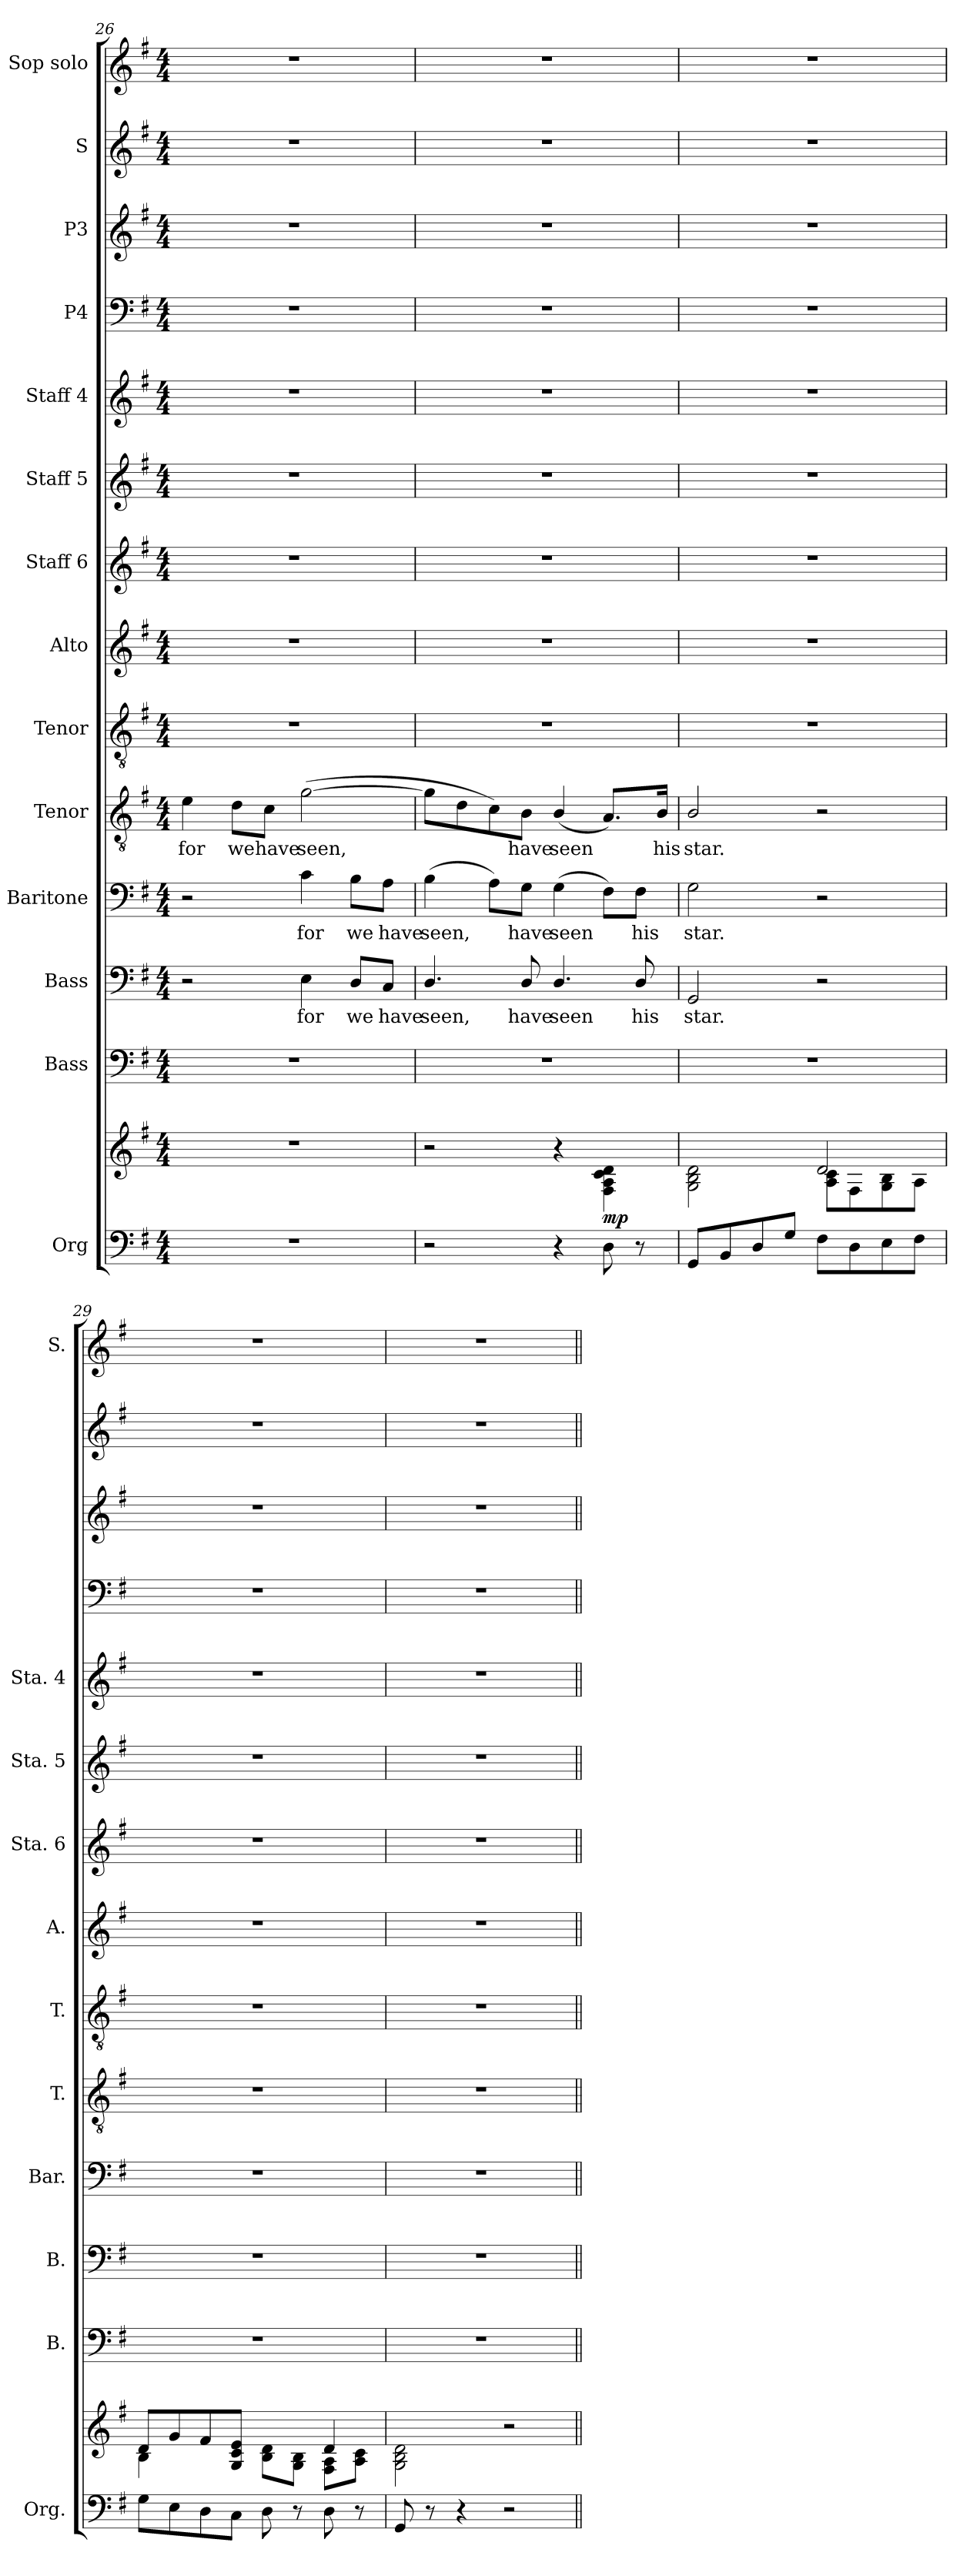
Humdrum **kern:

**kern	**kern	**dynam	**kern	**kern	**text	**kern	**text	**kern	**text	**kern	**kern	**kern	**kern	**kern	**kern	**kern	**kern	**kern
*part14	*part14	*part14	*part13	*part12	*part12	*part11	*part11	*part10	*part10	*part9	*part8	*part7	*part6	*part5	*part4	*part3	*part2	*part1
*staff15	*staff14	*staff14/15	*staff13	*staff12	*staff12	*staff11	*staff11	*staff10	*staff10	*staff9	*staff8	*staff7	*staff6	*staff5	*staff4	*staff3	*staff2	*staff1
*I"Org	*	*	*I"Bass	*I"Bass	*	*I"Baritone	*	*I"Tenor	*	*I"Tenor	*I"Alto	*I"Staff 6	*I"Staff 5	*I"Staff 4	*I"P4	*I"P3	*I"S	*I"Sop solo
*I'Org.	*	*	*I'B.	*I'B.	*	*I'Bar.	*	*I'T.	*	*I'T.	*I'A.	*I'Sta. 6	*I'Sta. 5	*I'Sta. 4	*	*	*	*I'S.
*clefF4	*clefG2	*	*clefF4	*clefF4	*	*clefF4	*	*clefGv2	*	*clefGv2	*clefG2	*clefG2	*clefG2	*clefG2	*clefF4	*clefG2	*clefG2	*clefG2
*	*	*	*	*	*	*	*	*ITrd7c12	*	*ITrd7c12	*	*	*	*	*	*	*	*
*k[f#]	*k[f#]	*	*k[f#]	*k[f#]	*	*k[f#]	*	*k[f#]	*	*k[f#]	*k[f#]	*k[f#]	*k[f#]	*k[f#]	*k[f#]	*k[f#]	*k[f#]	*k[f#]
*G:	*G:	*	*G:	*G:	*	*G:	*	*G:	*	*G:	*G:	*G:	*G:	*G:	*G:	*G:	*G:	*G:
*M4/4	*M4/4	*	*M4/4	*M4/4	*	*M4/4	*	*M4/4	*	*M4/4	*M4/4	*M4/4	*M4/4	*M4/4	*M4/4	*M4/4	*M4/4	*M4/4
=26	=26	=26	=26	=26	=26	=26	=26	=26	=26	=26	=26	=26	=26	=26	=26	=26	=26	=26
!	!	!	!	!	!	!	!	!	!LO:LY:b	!	!	!	!	!	!	!	!	!
1r	1r	.	1r	2r	.	2r	.	4E\	for	1r	1r	1r	1r	1r	1r	1r	1r	1r
!	!	!	!	!	!	!	!	!	!LO:LY:b	!	!	!	!	!	!	!	!	!
.	.	.	.	.	.	.	.	8D\L	we	.	.	.	.	.	.	.	.	.
!	!	!	!	!	!	!	!	!	!LO:LY:b	!	!	!	!	!	!	!	!	!
.	.	.	.	.	.	.	.	8C\J	have	.	.	.	.	.	.	.	.	.
!	!	!	!	!	!LO:LY:b	!	!LO:LY:b	!	!LO:LY:b	!	!	!	!	!	!	!	!	!
.	.	.	.	4E\	for	4c\	for	(>[2G\	seen,	.	.	.	.	.	.	.	.	.
!	!	!	!	!	!LO:LY:b	!	!LO:LY:b	!	!	!	!	!	!	!	!	!	!	!
.	.	.	.	8D/L	we	8B\L	we	.	.	.	.	.	.	.	.	.	.	.
!	!	!	!	!	!LO:LY:b	!	!LO:LY:b	!	!	!	!	!	!	!	!	!	!	!
.	.	.	.	8C/J	have	8A\J	have	.	.	.	.	.	.	.	.	.	.	.
=27	=27	=27	=27	=27	=27	=27	=27	=27	=27	=27	=27	=27	=27	=27	=27	=27	=27	=27
!	!	!	!	!	!LO:LY:b	!	!LO:LY:b	!	!	!	!	!	!	!	!	!	!	!
2r	2r	.	1r	4.D/	seen,	(>4B\	seen,	8G\L]	.	1r	1r	1r	1r	1r	1r	1r	1r	1r
.	.	.	.	.	.	.	.	8D\	.	.	.	.	.	.	.	.	.	.
.	.	.	.	.	.	8A\L)	.	8C\)	.	.	.	.	.	.	.	.	.	.
!	!	!	!	!	!LO:LY:b	!	!LO:LY:b	!	!LO:LY:b	!	!	!	!	!	!	!	!	!
.	.	.	.	8D/	have	8G\J	have	8BB\J	have	.	.	.	.	.	.	.	.	.
!	!	!	!	!	!LO:LY:b	!	!LO:LY:b	!	!LO:LY:b	!	!	!	!	!	!	!	!	!
4r	4r	.	.	4.D/	seen	(>4G\	seen	(<4BB/	seen	.	.	.	.	.	.	.	.	.
!	!	!LO:DY:b	!	!	!	!	!	!	!	!	!	!	!	!	!	!	!	!
8D\	4F#\ 4A\ 4c\ 4d\	mp	.	.	.	8F#\L)	.	8.AA/L)	.	.	.	.	.	.	.	.	.	.
!	!	!	!	!	!LO:LY:b	!	!LO:LY:b	!	!	!	!	!	!	!	!	!	!	!
8r	.	.	.	8D/	his	8F#\J	his	.	.	.	.	.	.	.	.	.	.	.
!	!	!	!	!	!	!	!	!	!LO:LY:b	!	!	!	!	!	!	!	!	!
.	.	.	.	.	.	.	.	16BB/Jk	his	.	.	.	.	.	.	.	.	.
=28	=28	=28	=28	=28	=28	=28	=28	=28	=28	=28	=28	=28	=28	=28	=28	=28	=28	=28
*	*^	*	*	*	*	*	*	*	*	*	*	*	*	*	*	*	*	*
!	!	!	!	!	!	!LO:LY:b	!	!LO:LY:b	!	!LO:LY:b	!	!	!	!	!	!	!	!	!
8GG/L	2G\ 2B\ 2d\	2ryy	.	1r	2GG/	star.	2G\	star.	2BB/	star.	1r	1r	1r	1r	1r	1r	1r	1r	1r
8BB/	.	.	.	.	.	.	.	.	.	.	.	.	.	.	.	.	.	.	.
8D/	.	.	.	.	.	.	.	.	.	.	.	.	.	.	.	.	.	.	.
8G/J	.	.	.	.	.	.	.	.	.	.	.	.	.	.	.	.	.	.	.
8F#\L	2d/	8A\ 8c\L	.	.	2r	.	2r	.	2r	.	.	.	.	.	.	.	.	.	.
8D\	.	8F#\	.	.	.	.	.	.	.	.	.	.	.	.	.	.	.	.	.
8E\	.	8G\ 8B\	.	.	.	.	.	.	.	.	.	.	.	.	.	.	.	.	.
8F#\J	.	8A\J	.	.	.	.	.	.	.	.	.	.	.	.	.	.	.	.	.
=29	=29	=29	=29	=29	=29	=29	=29	=29	=29	=29	=29	=29	=29	=29	=29	=29	=29	=29	=29
8G\L	8d/L	4B\	.	1r	1r	.	1r	.	1r	.	1r	1r	1r	1r	1r	1r	1r	1r	1r
8E\	8g/	.	.	.	.	.	.	.	.	.	.	.	.	.	.	.	.	.	.
8D\	8f#/	2ryy	.	.	.	.	.	.	.	.	.	.	.	.	.	.	.	.	.
8C\J	8G/ 8c/ 8e/J	.	.	.	.	.	.	.	.	.	.	.	.	.	.	.	.	.	.
8D\	8B\ 8d\L	.	.	.	.	.	.	.	.	.	.	.	.	.	.	.	.	.	.
8r	8G\ 8B\J	.	.	.	.	.	.	.	.	.	.	.	.	.	.	.	.	.	.
8D\	4d/	8F#\ 8A\L	.	.	.	.	.	.	.	.	.	.	.	.	.	.	.	.	.
8r	.	8A\ 8c\J	.	.	.	.	.	.	.	.	.	.	.	.	.	.	.	.	.
*	*v	*v	*	*	*	*	*	*	*	*	*	*	*	*	*	*	*	*	*
=30	=30	=30	=30	=30	=30	=30	=30	=30	=30	=30	=30	=30	=30	=30	=30	=30	=30	=30
8GG/	2G\ 2B\ 2d\	.	1r	1r	.	1r	.	1r	.	1r	1r	1r	1r	1r	1r	1r	1r	1r
8r	.	.	.	.	.	.	.	.	.	.	.	.	.	.	.	.	.	.
4r	.	.	.	.	.	.	.	.	.	.	.	.	.	.	.	.	.	.
2r	2r	.	.	.	.	.	.	.	.	.	.	.	.	.	.	.	.	.
=||	=||	=||	=||	=||	=||	=||	=||	=||	=||	=||	=||	=||	=||	=||	=||	=||	=||	=||
*-	*-	*-	*-	*-	*-	*-	*-	*-	*-	*-	*-	*-	*-	*-	*-	*-	*-	*-
